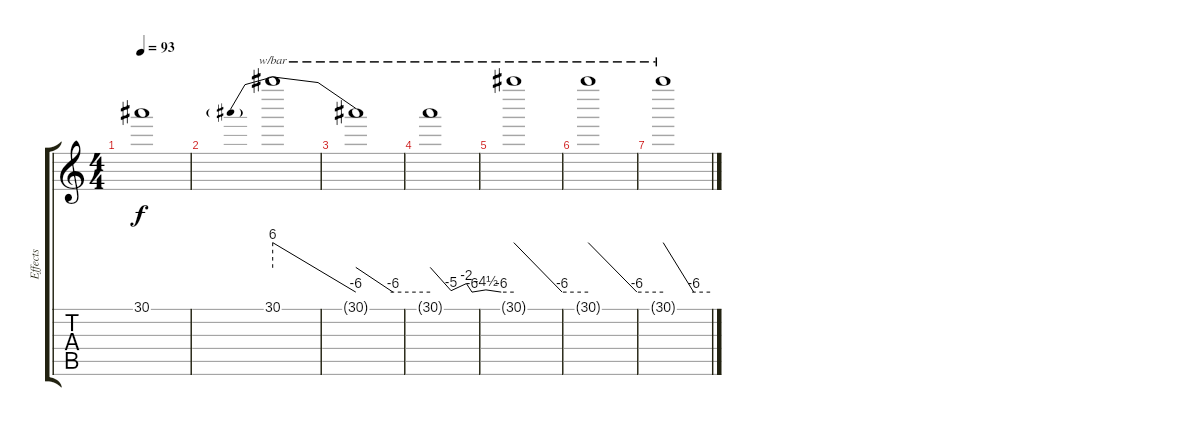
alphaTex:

\track ("Effects" "Effects") {instrument telephonering}
\staff {score tabs}
\tuning (E4 B3 G3 D3 A2 E2) {hide}
\ts (4 4)
\tempo 93
\clef g2
\ks c
30.1{t}.1{dy f} |
30.1.1{tbe (predivedive default 0 24 60 -24)} |
30.1{t}.1{tbe (custom default 0 0 30 -24 60 -24)} |
30.1{t}.1{tbe (custom default 0 0 15 -20 26 -8 30 -24 40 -18 51 -24 60 -24)} |
30.1{t}.1{tbe (custom default 0 24 39 -24 60 -24)} |
30.1{t}.1{tbe (custom default 0 24 39 -24 60 -24)} |
30.1{t}.1{tbe (custom default 0 24 39 -24 60 -24)}
